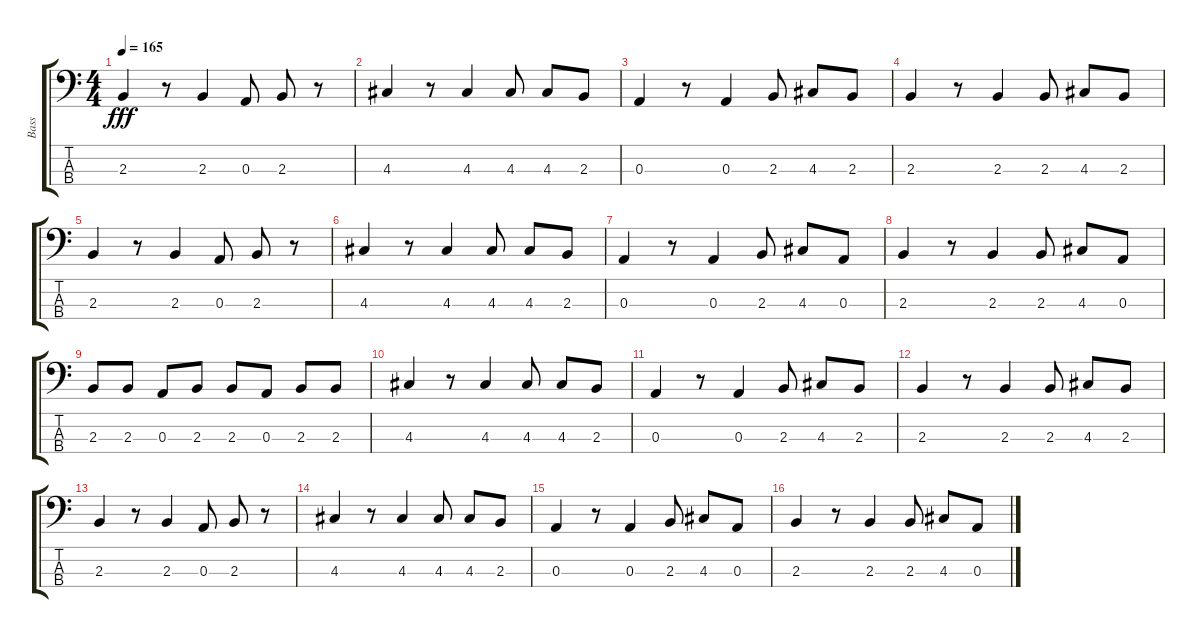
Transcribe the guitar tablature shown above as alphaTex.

\track ("Bass" "Bass") {instrument slapbass1}
\staff {score tabs}
\tuning (G2 D2 A1 E1) {hide}
\ts (4 4)
\tempo 165
\clef f4
\ks c
2.3.4{dy fff} r.8 2.3.4 0.3.8 2.3.8 r.8 |
4.3.4 r.8 4.3.4 4.3.8 4.3.8 2.3.8 |
0.3.4 r.8 0.3.4 2.3.8 4.3.8 2.3.8 |
2.3.4 r.8 2.3.4 2.3.8 4.3.8 2.3.8 |
2.3.4 r.8 2.3.4 0.3.8 2.3.8 r.8 |
4.3.4 r.8 4.3.4 4.3.8 4.3.8 2.3.8 |
0.3.4 r.8 0.3.4 2.3.8 4.3.8 0.3.8 |
2.3.4 r.8 2.3.4 2.3.8 4.3.8 0.3.8 |
2.3.8 2.3.8 0.3.8 2.3.8 2.3.8 0.3.8 2.3.8 2.3.8 |
4.3.4 r.8 4.3.4 4.3.8 4.3.8 2.3.8 |
0.3.4 r.8 0.3.4 2.3.8 4.3.8 2.3.8 |
2.3.4 r.8 2.3.4 2.3.8 4.3.8 2.3.8 |
2.3.4 r.8 2.3.4 0.3.8 2.3.8 r.8 |
4.3.4 r.8 4.3.4 4.3.8 4.3.8 2.3.8 |
0.3.4 r.8 0.3.4 2.3.8 4.3.8 0.3.8 |
2.3.4 r.8 2.3.4 2.3.8 4.3.8 0.3.8
